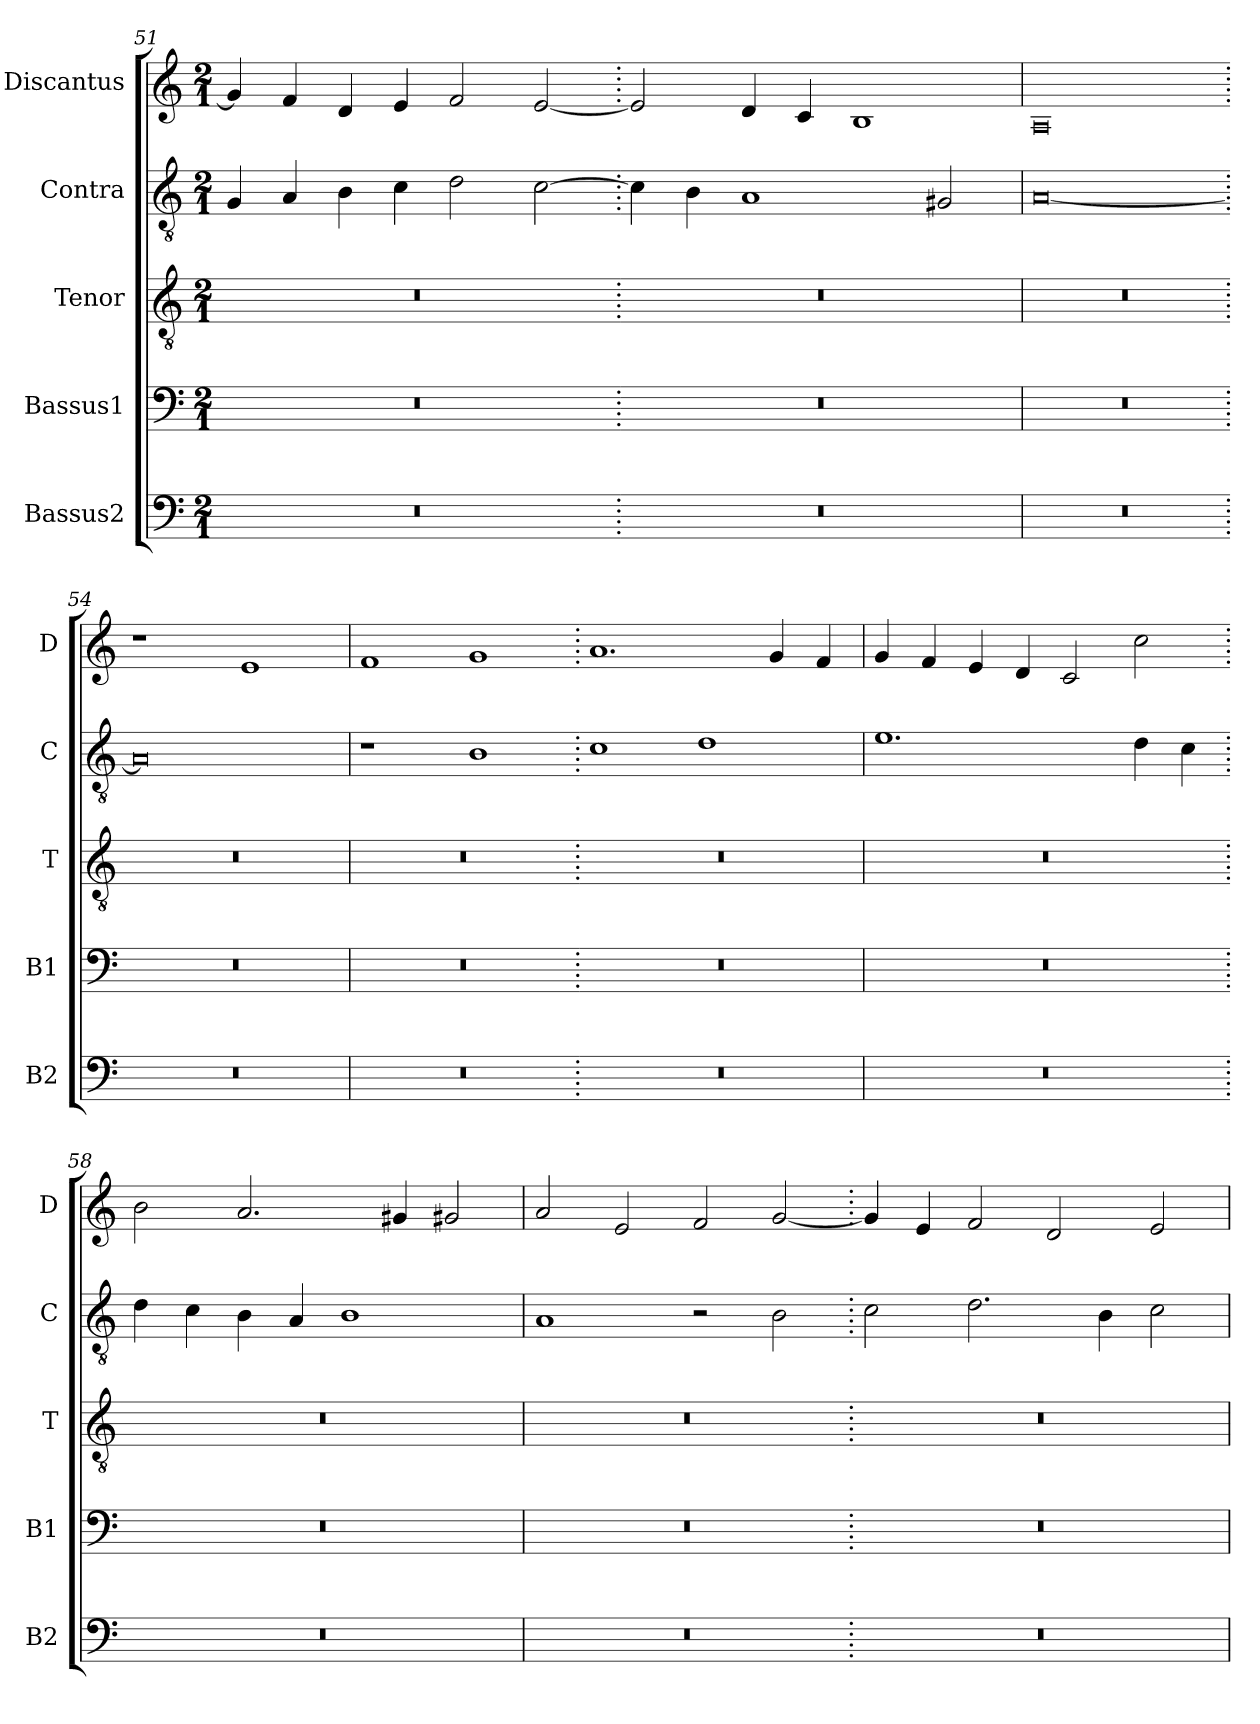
**kern	**kern	**kern	**kern	**kern
*part5	*part4	*part3	*part2	*part1
*staff5	*staff4	*staff3	*staff2	*staff1
*I"Bassus2	*I"Bassus1	*I"Tenor	*I"Contra	*I"Discantus
*I'B2	*I'B1	*I'T	*I'C	*I'D
*clefF4	*clefF4	*clefGv2	*clefGv2	*clefG2
*k[]	*k[]	*k[]	*k[]	*k[]
*M2/1	*M2/1	*M2/1	*M2/1	*M2/1
=51	=51	=51	=51	=51
0r	0r	0r	4G/	4g/]
.	.	.	4A/	4f/
.	.	.	4B\	4d/
.	.	.	4c\	4e/
.	.	.	2d\	2f/
.	.	.	[2c\	[2e/
=52.	=52.	=52.	=52.	=52.
0r	0r	0r	4c\]	2e/]
.	.	.	4B\	.
.	.	.	1A	4d/
.	.	.	.	4c/
.	.	.	.	1B
.	.	.	2G#X/	.
=53	=53	=53	=53	=53
0r	0r	0r	[0A	0A
=54.	=54.	=54.	=54.	=54.
0r	0r	0r	0A]	1r
.	.	.	.	1e
=55	=55	=55	=55	=55
0r	0r	0r	1r	1f
.	.	.	1B	1g
=56.	=56.	=56.	=56.	=56.
0r	0r	0r	1c	1.a
.	.	.	1d	.
.	.	.	.	4g/
.	.	.	.	4f/
=57	=57	=57	=57	=57
0r	0r	0r	1.e	4g/
.	.	.	.	4f/
.	.	.	.	4e/
.	.	.	.	4d/
.	.	.	.	2c/
.	.	.	4d\	2cc\
.	.	.	4c\	.
=58.	=58.	=58.	=58.	=58.
0r	0r	0r	4d\	2b\
.	.	.	4c\	.
.	.	.	4B\	2.a/
.	.	.	4A/	.
.	.	.	1B	.
.	.	.	.	4g#X/
.	.	.	.	2g#X/
=59	=59	=59	=59	=59
0r	0r	0r	1A	2a/
.	.	.	.	2e/
.	.	.	2r	2f/
.	.	.	2B\	[2g/
=60.	=60.	=60.	=60.	=60.
0r	0r	0r	2c\	4g/]
.	.	.	.	4e/
.	.	.	2.d\	2f/
.	.	.	.	2d/
.	.	.	4B\	.
.	.	.	2c\	2e/
=	=	=	=	=
*-	*-	*-	*-	*-
